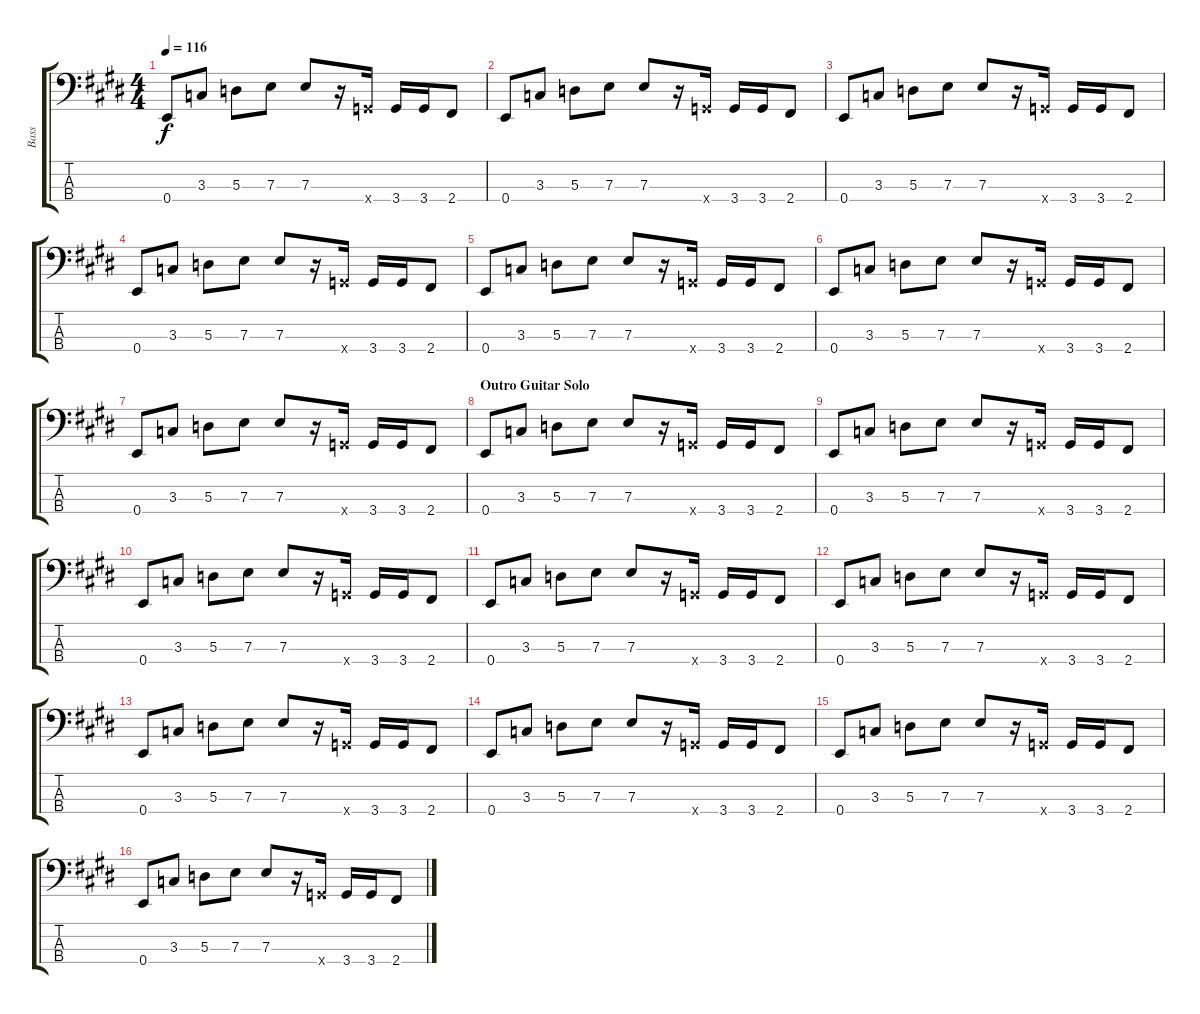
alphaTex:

\track ("Bass" "Bass") {instrument electricbassfinger}
\staff {score tabs}
\tuning (G2 D2 A1 E1) {hide}
\ts (4 4)
\tempo 116
\clef f4
\ks e
0.4.8{dy f} 3.3.8 5.3.8 7.3.8 7.3.8 r.16 3.4{x}.16 3.4.16 3.4.16 2.4.8 |
\ks c#minor
0.4.8 3.3.8 5.3.8 7.3.8 7.3.8 r.16 3.4{x}.16 3.4.16 3.4.16 2.4.8 |
0.4.8 3.3.8 5.3.8 7.3.8 7.3.8 r.16 3.4{x}.16 3.4.16 3.4.16 2.4.8 |
\ks e
0.4.8 3.3.8 5.3.8 7.3.8 7.3.8 r.16 3.4{x}.16 3.4.16 3.4.16 2.4.8 |
\ks c#minor
0.4.8 3.3.8 5.3.8 7.3.8 7.3.8 r.16 3.4{x}.16 3.4.16 3.4.16 2.4.8 |
0.4.8 3.3.8 5.3.8 7.3.8 7.3.8 r.16 3.4{x}.16 3.4.16 3.4.16 2.4.8 |
\ks e
0.4.8 3.3.8 5.3.8 7.3.8 7.3.8 r.16 3.4{x}.16 3.4.16 3.4.16 2.4.8 |
\section ("" "Outro Guitar Solo")
\ks c#minor
0.4.8 3.3.8 5.3.8 7.3.8 7.3.8 r.16 3.4{x}.16 3.4.16 3.4.16 2.4.8 |
0.4.8 3.3.8 5.3.8 7.3.8 7.3.8 r.16 3.4{x}.16 3.4.16 3.4.16 2.4.8 |
\ks e
0.4.8 3.3.8 5.3.8 7.3.8 7.3.8 r.16 3.4{x}.16 3.4.16 3.4.16 2.4.8 |
\ks c#minor
0.4.8 3.3.8 5.3.8 7.3.8 7.3.8 r.16 3.4{x}.16 3.4.16 3.4.16 2.4.8 |
0.4.8 3.3.8 5.3.8 7.3.8 7.3.8 r.16 3.4{x}.16 3.4.16 3.4.16 2.4.8 |
\ks e
0.4.8 3.3.8 5.3.8 7.3.8 7.3.8 r.16 3.4{x}.16 3.4.16 3.4.16 2.4.8 |
\ks c#minor
0.4.8 3.3.8 5.3.8 7.3.8 7.3.8 r.16 3.4{x}.16 3.4.16 3.4.16 2.4.8 |
\ks e
0.4.8 3.3.8 5.3.8 7.3.8 7.3.8 r.16 3.4{x}.16 3.4.16 3.4.16 2.4.8 |
\ks c#minor
0.4.8 3.3.8 5.3.8 7.3.8 7.3.8 r.16 3.4{x}.16 3.4.16 3.4.16 2.4.8
